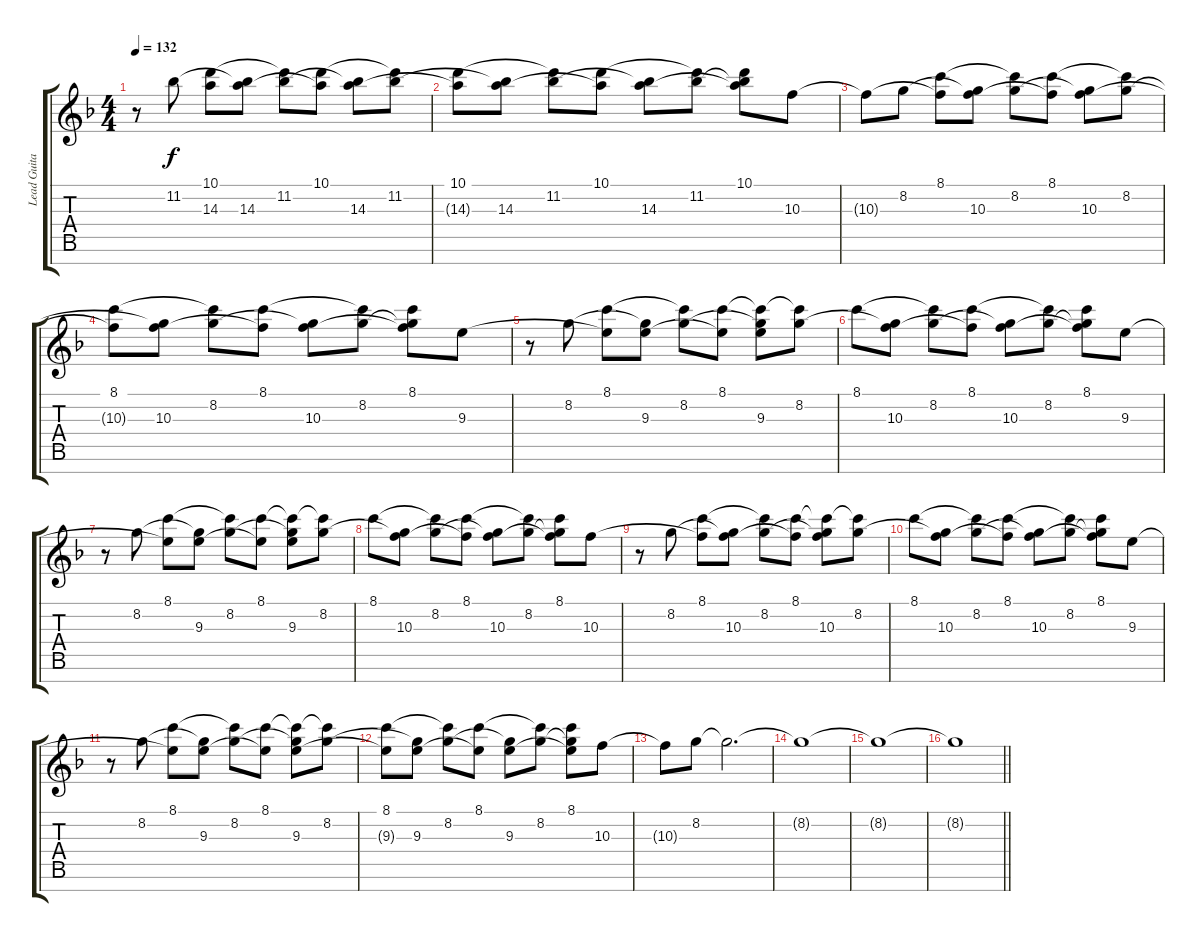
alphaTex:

\track ("Lead Guitar" "Lead Guita") {instrument distortionguitar}
\staff {score tabs}
\tuning (E4 B3 G3 D3 A2 E2 B1) {hide}
\ts (4 4)
\tempo 132
\clef g2
\ks dminor
r.8{dy f} 11.2.8 (10.1 14.3{t}).8 (11.2{t} 14.3).8 (10.1{t} 11.2).8 (10.1 14.3{t}).8 (11.2{t} 14.3).8 (10.1{t} 11.2).8 |
(10.1 14.3{t}).8 (11.2{t} 14.3).8 (10.1{t} 11.2).8 (10.1 14.3{t}).8 (11.2{t} 14.3).8 (10.1{t} 11.2).8 (10.1 11.2{t} 14.3{t}).8 10.3.8 |
10.3{t}.8 8.2.8 (8.1 10.3{t}).8 (8.2{t} 10.3).8 (8.1{t} 8.2).8 (8.1 10.3{t}).8 (8.2{t} 10.3).8 (8.1{t} 8.2).8 |
(8.1 10.3{t}).8 (8.2{t} 10.3).8 (8.1{t} 8.2).8 (8.1 10.3{t}).8 (8.2{t} 10.3).8 (8.1{t} 8.2).8 (8.1 8.2{t} 10.3{t}).8 9.3.8 |
r.8 8.2.8 (8.1 9.3{t}).8 (8.2{t} 9.3).8 (8.1{t} 8.2).8 (8.1 9.3{t}).8 (8.1{t} 8.2{t} 9.3).8 (8.1{t} 8.2).8 |
8.1.8 (8.2{t} 10.3).8 (8.1{t} 8.2).8 (8.1 10.3{t}).8 (8.2{t} 10.3).8 (8.1{t} 8.2).8 (8.1 8.2{t} 10.3{t}).8 9.3.8 |
r.8 8.2.8 (8.1 9.3{t}).8 (8.2{t} 9.3).8 (8.1{t} 8.2).8 (8.1 9.3{t}).8 (8.1{t} 8.2{t} 9.3).8 (8.1{t} 8.2).8 |
8.1.8 (8.2{t} 10.3).8 (8.1{t} 8.2).8 (8.1 10.3{t}).8 (8.2{t} 10.3).8 (8.1{t} 8.2).8 (8.1 8.2{t} 10.3{t}).8 10.3.8 |
r.8 8.2.8 (8.1 10.3{t}).8 (8.2{t} 10.3).8 (8.1{t} 8.2).8 (8.1 10.3{t}).8 (8.1{t} 8.2{t} 10.3).8 (8.1{t} 8.2).8 |
8.1.8 (8.2{t} 10.3).8 (8.1{t} 8.2).8 (8.1 10.3{t}).8 (8.2{t} 10.3).8 (8.1{t} 8.2).8 (8.1 8.2{t} 10.3{t}).8 9.3.8 |
r.8 8.2.8 (8.1 9.3{t}).8 (8.2{t} 9.3).8 (8.1{t} 8.2).8 (8.1 9.3{t}).8 (8.1{t} 8.2{t} 9.3).8 (8.1{t} 8.2).8 |
(8.1 9.3{t}).8 (8.2{t} 9.3).8 (8.1{t} 8.2).8 (8.1 9.3{t}).8 (8.2{t} 9.3).8 (8.1{t} 8.2).8 (8.1 8.2{t} 9.3{t}).8 10.3.8 |
10.3{t}.8{volume 0} 8.2.8 8.2{t}.2{d} |
8.2{t}.1 |
8.2{t}.1 |
\barLineRight lightlight
8.2{t}.1
